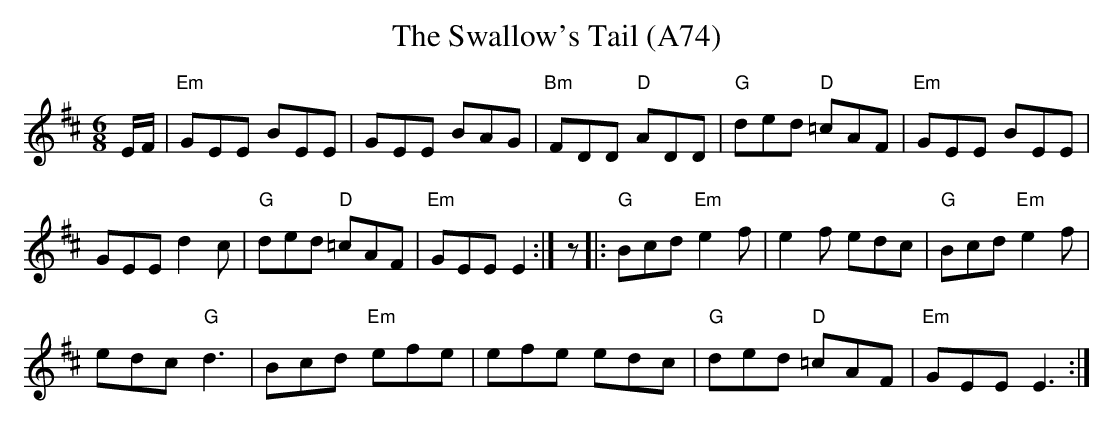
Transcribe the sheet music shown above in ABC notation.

X:1
T:The Swallow's Tail (A74)
M: 6/8
L: 1/8
K: Edor
E/F/|"Em"GEE BEE|GEE BAG|"Bm"FDD "D"ADD|"G"ded "D"=cAF|"Em"GEE BEE|
GEE d2 c|"G"ded "D"=cAF|"Em"GEE E2:|z|:"G"Bcd "Em"e2f|e2f edc|"G"Bcd "Em"e2f|
edc "G" d3|Bcd "Em"efe|efe edc|"G"ded "D"=cAF|"Em"GEE E3:|
